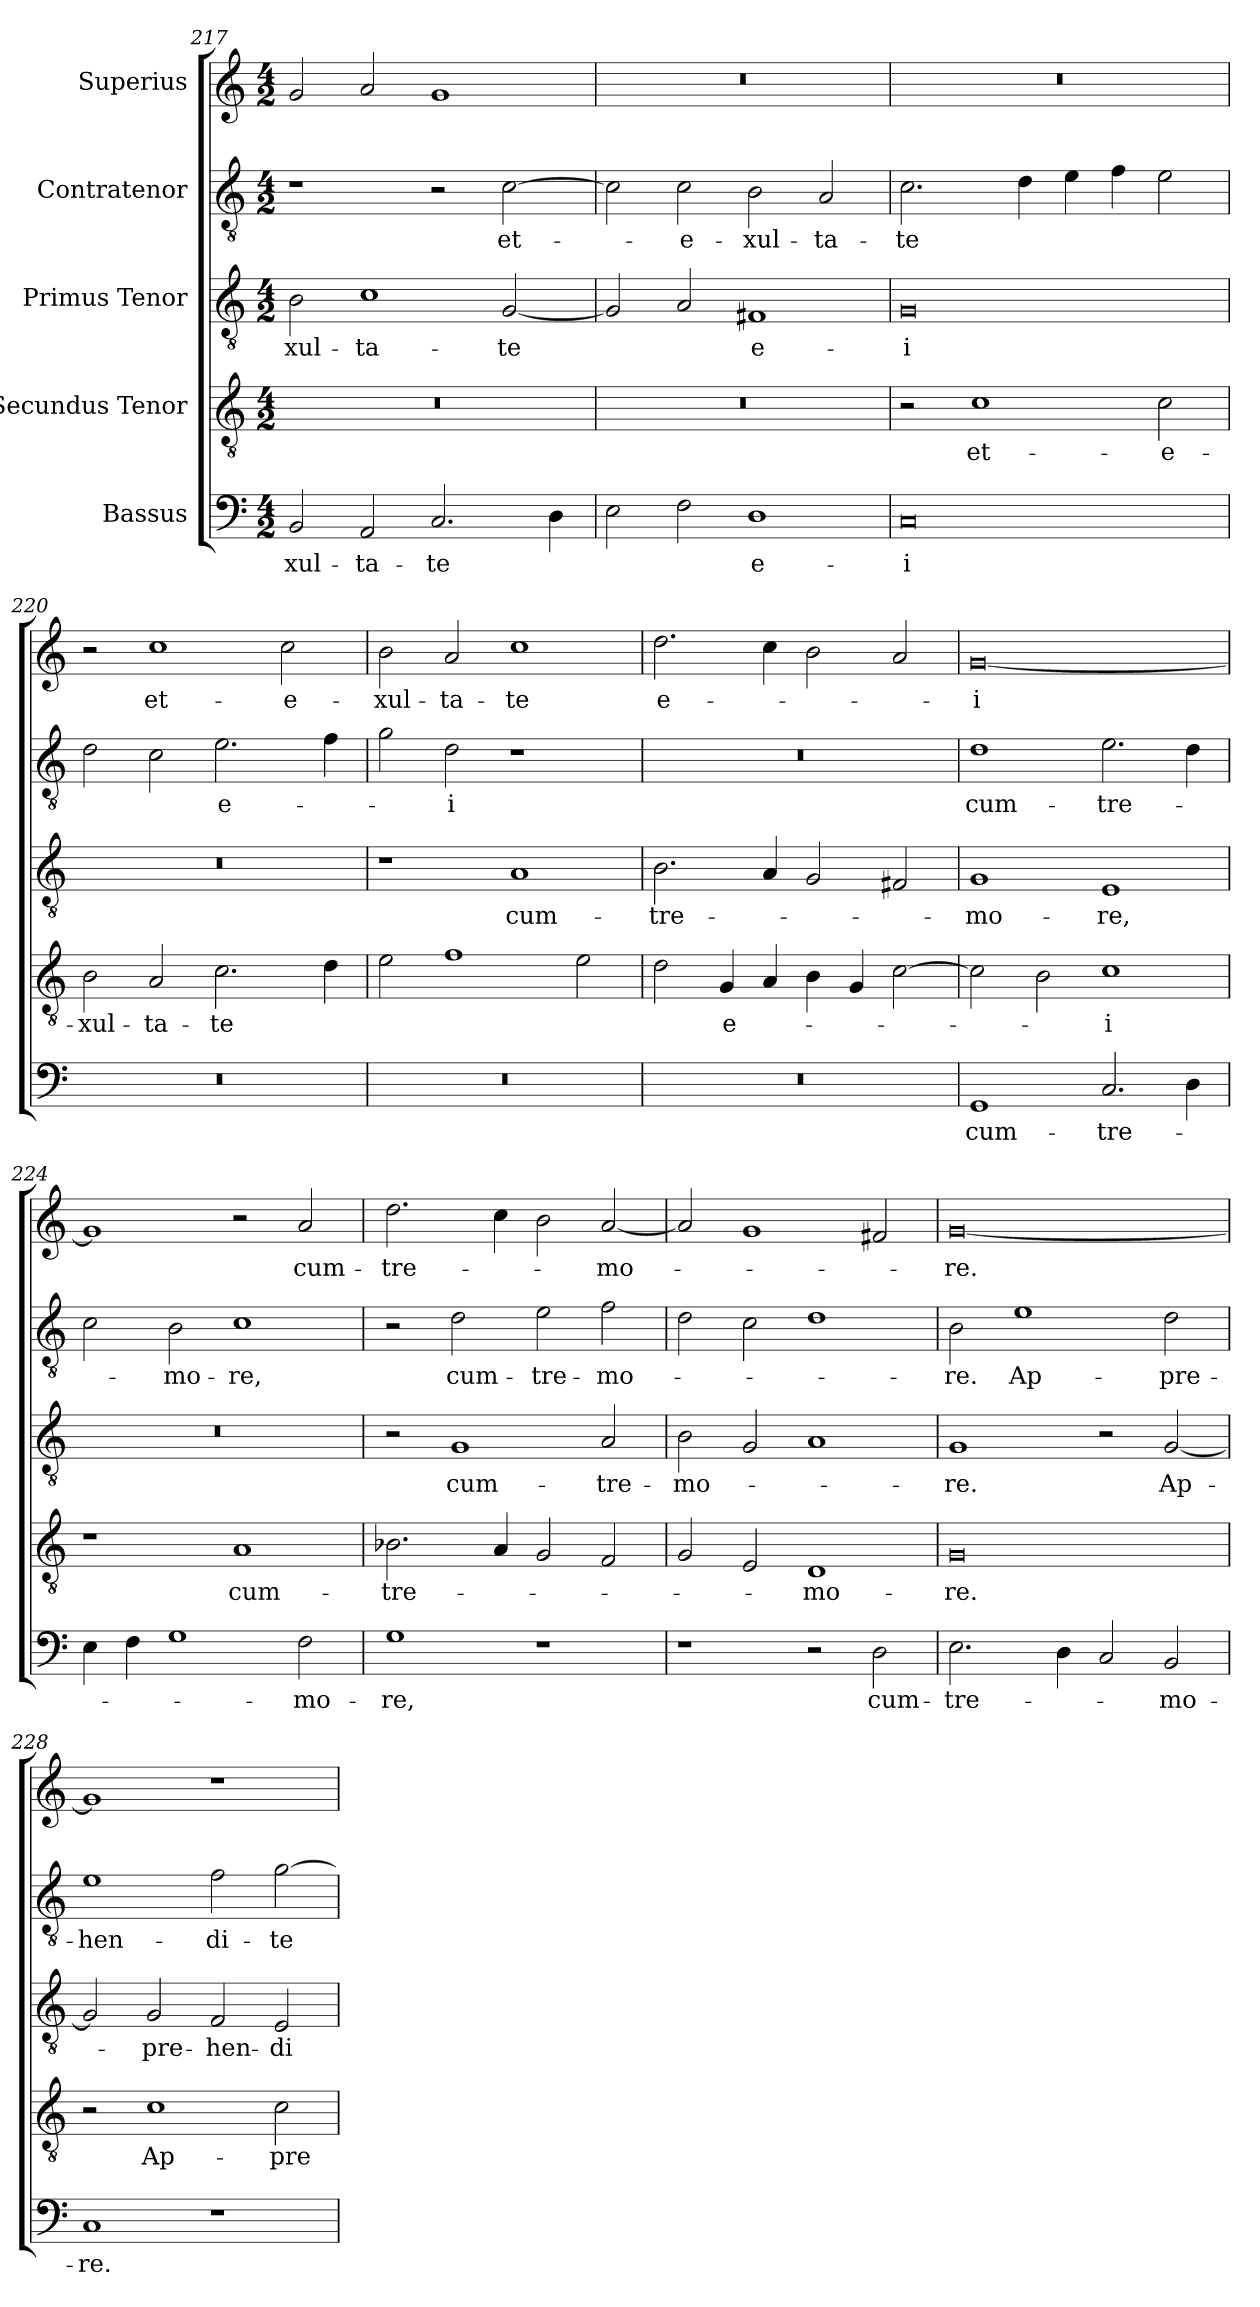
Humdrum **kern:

**kern	**text	**kern	**text	**kern	**text	**kern	**text	**kern	**text
*part5	*part5	*part4	*part4	*part3	*part3	*part2	*part2	*part1	*part1
*staff5	*staff5	*staff4	*staff4	*staff3	*staff3	*staff2	*staff2	*staff1	*staff1
*I"Bassus	*	*I"Secundus Tenor	*	*I"Primus Tenor	*	*I"Contratenor	*	*I"Superius	*
*clefF4	*	*clefGv2	*	*clefGv2	*	*clefGv2	*	*clefG2	*
*k[]	*	*k[]	*	*k[]	*	*k[]	*	*k[]	*
*C:	*	*C:	*	*C:	*	*C:	*	*C:	*
*M4/2	*	*M4/2	*	*M4/2	*	*M4/2	*	*M4/2	*
=217	=217	=217	=217	=217	=217	=217	=217	=217	=217
2BB/	-xul-	0r	.	2B\	-xul-	1r	.	2g/	.
2AA/	-ta-	.	.	1c\	-ta-	.	.	2a/	.
2.C/	-te	.	.	.	.	2r	.	1g/	.
.	.	.	.	[2G/	-te	[2c\	et-	.	.
4D\	.	.	.	.	.	.	.	.	.
=218	=218	=218	=218	=218	=218	=218	=218	=218	=218
2E\	.	0r	.	2G/]	.	2c\]	.	0r	.
2F\	.	.	.	2A/	.	2c\	e-	.	.
1D\	e-	.	.	1F#Xi/	e-	2B\	-xul-	.	.
.	.	.	.	.	.	2A/	-ta-	.	.
=219	=219	=219	=219	=219	=219	=219	=219	=219	=219
0C/	-i	2r	.	0G/	-i	2.c\	-te	0r	.
.	.	1c\	et-	.	.	.	.	.	.
.	.	.	.	.	.	4d\	.	.	.
.	.	.	.	.	.	4e\	.	.	.
.	.	.	.	.	.	4f\	.	.	.
.	.	2c\	e-	.	.	2e\	.	.	.
!!LO:LB:g=z
=220	=220	=220	=220	=220	=220	=220	=220	=220	=220
0r	.	2B\	-xul-	0r	.	2d\	.	2r	.
.	.	2A/	-ta-	.	.	2c\	.	1cc\	et-
.	.	2.c\	-te	.	.	2.e\	e-	.	.
.	.	.	.	.	.	.	.	2cc\	e-
.	.	4d\	.	.	.	4f\	.	.	.
=221	=221	=221	=221	=221	=221	=221	=221	=221	=221
0r	.	2e\	.	1r	.	2g\	.	2b\	-xul-
.	.	1f\	.	.	.	2d\	-i	2a/	-ta-
.	.	.	.	1A/	cum-	1r	.	1cc\	-te
.	.	2e\	.	.	.	.	.	.	.
=222	=222	=222	=222	=222	=222	=222	=222	=222	=222
0r	.	2d\	.	2.B\	tre-	0r	.	2.dd\	e-
.	.	4G/	e-	.	.	.	.	.	.
.	.	4A/	.	4A/	.	.	.	4cc\	.
.	.	4B\	.	2G/	.	.	.	2b\	.
.	.	4G/	.	.	.	.	.	.	.
.	.	[2c\	.	2F#Xi/	.	.	.	2a/	.
=223	=223	=223	=223	=223	=223	=223	=223	=223	=223
1GG/	cum-	2c\]	.	1G/	-mo-	1d\	cum-	[0g/	-i
.	.	2B\	.	.	.	.	.	.	.
2.C/	tre-	1c\	-i	1E/	-re,	2.e\	tre-	.	.
4D\	.	.	.	.	.	4d\	.	.	.
=224	=224	=224	=224	=224	=224	=224	=224	=224	=224
4E\	.	1r	.	0r	.	2c\	.	1g/]	.
4F\	.	.	.	.	.	.	.	.	.
1G\	.	.	.	.	.	2B\	-mo-	.	.
.	.	1A/	cum-	.	.	1c\	-re,	2r	.
2F\	-mo-	.	.	.	.	.	.	2a/	cum-
!!LO:PB:g=z
=225	=225	=225	=225	=225	=225	=225	=225	=225	=225
1G\	-re,	2.B-Xi\	tre-	2r	.	2r	.	2.dd\	tre-
.	.	.	.	1G/	cum-	2d\	cum-	.	.
.	.	4A/	.	.	.	.	.	4cc\	.
1r	.	2G/	.	.	.	2e\	tre-	2b\	.
.	.	2F/	.	2A/	tre-	2f\	-mo-	[2a/	-mo-
=226	=226	=226	=226	=226	=226	=226	=226	=226	=226
1r	.	2G/	.	2B\	-mo-	2d\	.	2a/]	.
.	.	2E/	.	2G/	.	2c\	.	1g/	.
2r	.	1D/	-mo-	1A/	.	1d\	.	.	.
2D\	cum-	.	.	.	.	.	.	2f#Xi/	.
=227	=227	=227	=227	=227	=227	=227	=227	=227	=227
2.E\	tre-	0G/	-re.	1G/	-re.	2B\	-re.	[0g/	-re.
.	.	.	.	.	.	1e\	Ap-	.	.
4D\	.	.	.	.	.	.	.	.	.
2C/	.	.	.	2r	.	.	.	.	.
2BB/	-mo-	.	.	[2G/	Ap-	2d\	-pre-	.	.
=228	=228	=228	=228	=228	=228	=228	=228	=228	=228
1C/	-re.	2r	.	2G/]	.	1e\	-hen-	1g/]	.
.	.	1c\	Ap-	2G/	-pre-	.	.	.	.
1r	.	.	.	2F/	-hen-	2f\	-di-	1r	.
.	.	2c\	-pre-	2E/	-di-	[2g\	-te	.	.
=	=	=	=	=	=	=	=	=	=
*-	*-	*-	*-	*-	*-	*-	*-	*-	*-
